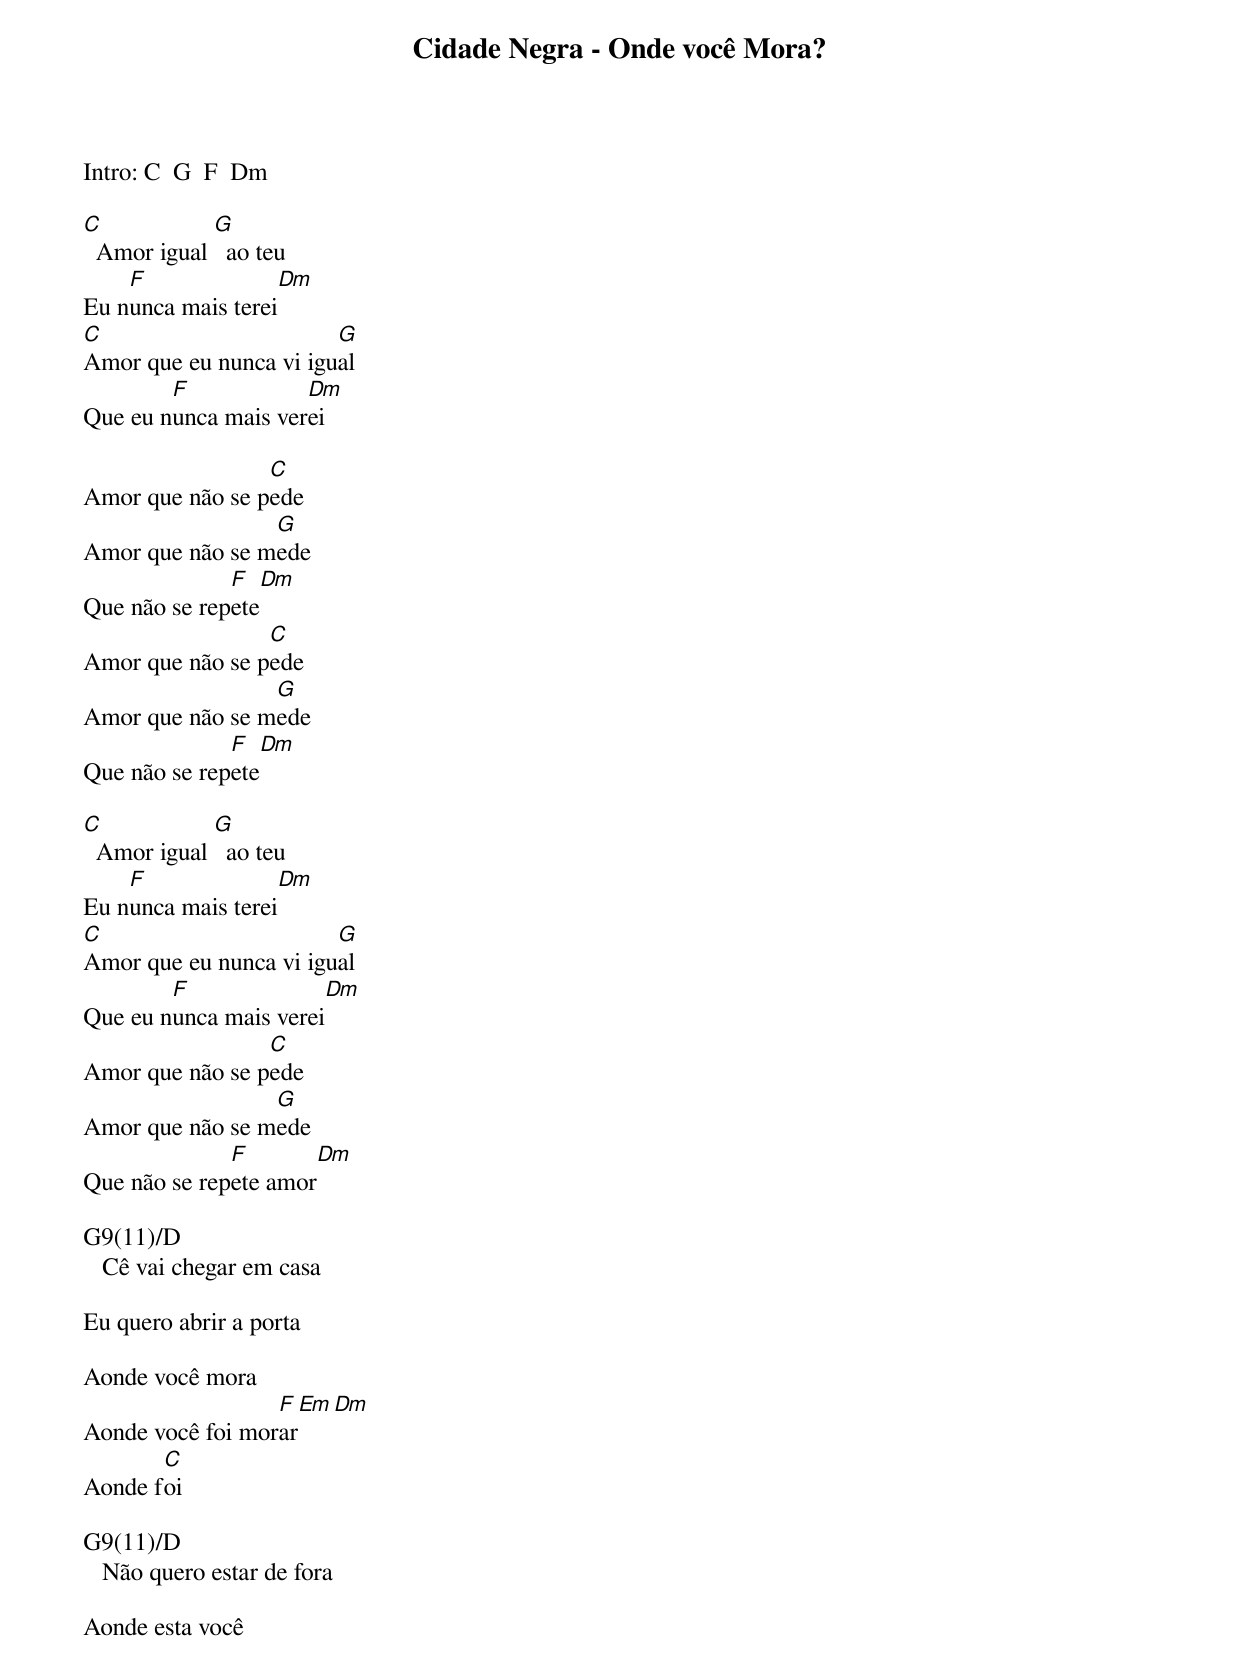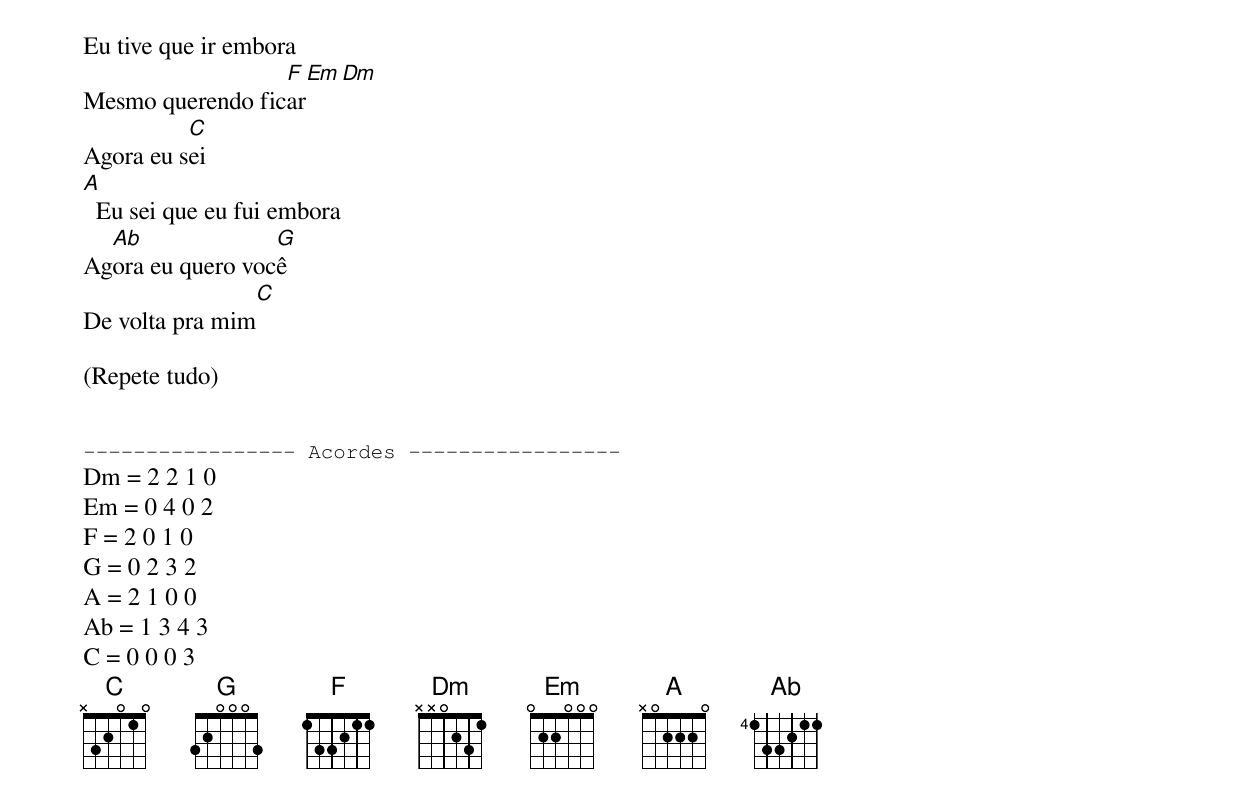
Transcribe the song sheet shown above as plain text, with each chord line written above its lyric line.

Cidade Negra - Onde você Mora?

Intro: C  G  F  Dm

C            G
  Amor igual   ao teu
    F               Dm
Eu nunca mais terei
C                       G
Amor que eu nunca vi igual
        F            Dm
Que eu nunca mais verei

                 C
Amor que não se pede
                 G
Amor que não se mede
              F  Dm
Que não se repete
                 C
Amor que não se pede
                 G
Amor que não se mede
              F  Dm
Que não se repete

C            G
  Amor igual   ao teu
    F               Dm
Eu nunca mais terei
C                       G
Amor que eu nunca vi igual
        F              Dm
Que eu nunca mais verei
                 C
Amor que não se pede
                 G
Amor que não se mede
              F        Dm
Que não se repete amor

G9(11)/D
   Cê vai chegar em casa

Eu quero abrir a porta

Aonde você mora
                  F  Em  Dm
Aonde você foi morar
       C
Aonde foi

G9(11)/D
   Não quero estar de fora

Aonde esta você

Eu tive que ir embora
                  F  Em  Dm
Mesmo querendo ficar
          C
Agora eu sei
A
  Eu sei que eu fui embora
  Ab              G
Agora eu quero você
                 C
De volta pra mim

(Repete tudo)


----------------- Acordes -----------------
Dm = 2 2 1 0
Em = 0 4 0 2
F = 2 0 1 0
G = 0 2 3 2
A = 2 1 0 0
Ab = 1 3 4 3
C = 0 0 0 3
